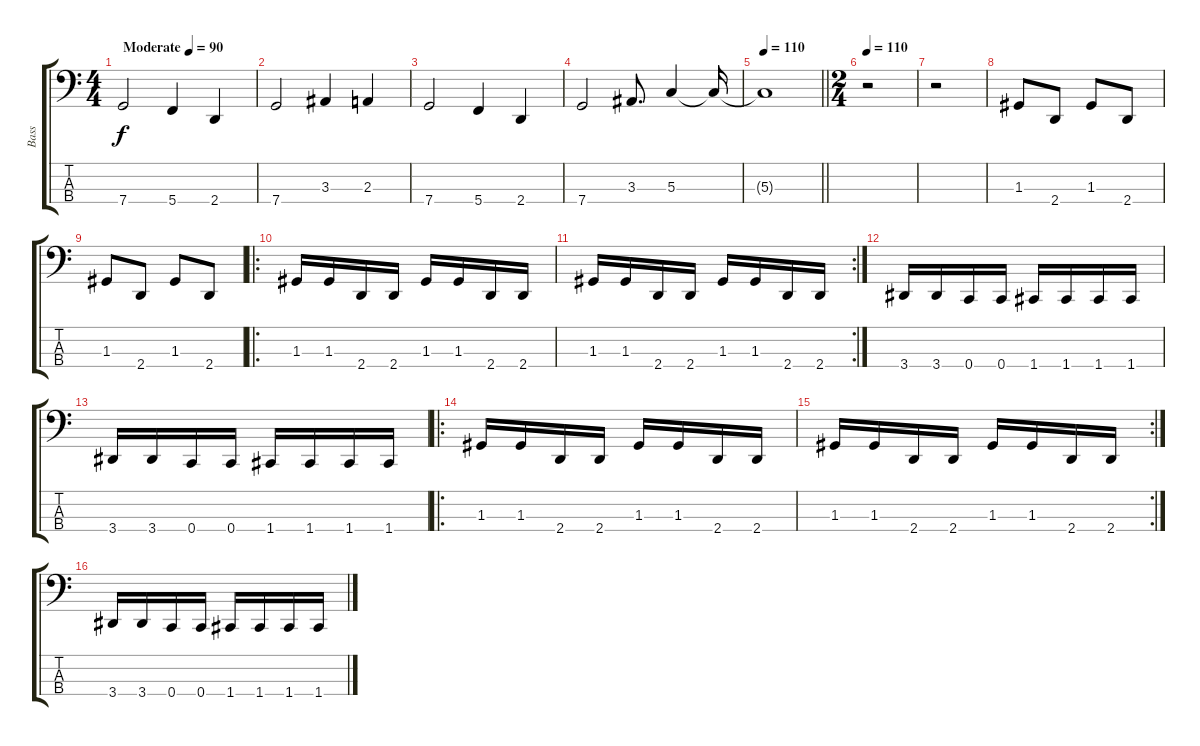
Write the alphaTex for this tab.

\track ("Bass" "Bass") {instrument electricbasspick}
\staff {score tabs}
\tuning (F2 C2 G1 C1) {hide}
\ts (4 4)
\tempo (90 "Moderate")
\clef f4
\ks c
7.4.2{dy f instrument electricbasspick} 5.4.4 2.4.4 |
7.4.2 3.3.4 2.3.4 |
7.4.2 5.4.4 2.4.4 |
7.4.2 3.3.8{d} 5.3.4 5.3{t}.16 |
\tempo 110
\barLineRight lightlight
5.3{t}.1 |
\ts (2 4)
\tempo 110
r.2 |
r.2 |
1.3.8 2.4.8 1.3.8 2.4.8 |
1.3.8 2.4.8 1.3.8 2.4.8 |
\ro
1.3.16 1.3.16 2.4.16 2.4.16 1.3.16 1.3.16 2.4.16 2.4.16 |
\rc 2
1.3.16 1.3.16 2.4.16 2.4.16 1.3.16 1.3.16 2.4.16 2.4.16 |
3.4.16 3.4.16 0.4.16 0.4.16 1.4.16 1.4.16 1.4.16 1.4.16 |
3.4.16 3.4.16 0.4.16 0.4.16 1.4.16 1.4.16 1.4.16 1.4.16 |
\ro
1.3.16 1.3.16 2.4.16 2.4.16 1.3.16 1.3.16 2.4.16 2.4.16 |
\rc 2
1.3.16 1.3.16 2.4.16 2.4.16 1.3.16 1.3.16 2.4.16 2.4.16 |
3.4.16 3.4.16 0.4.16 0.4.16 1.4.16 1.4.16 1.4.16 1.4.16
